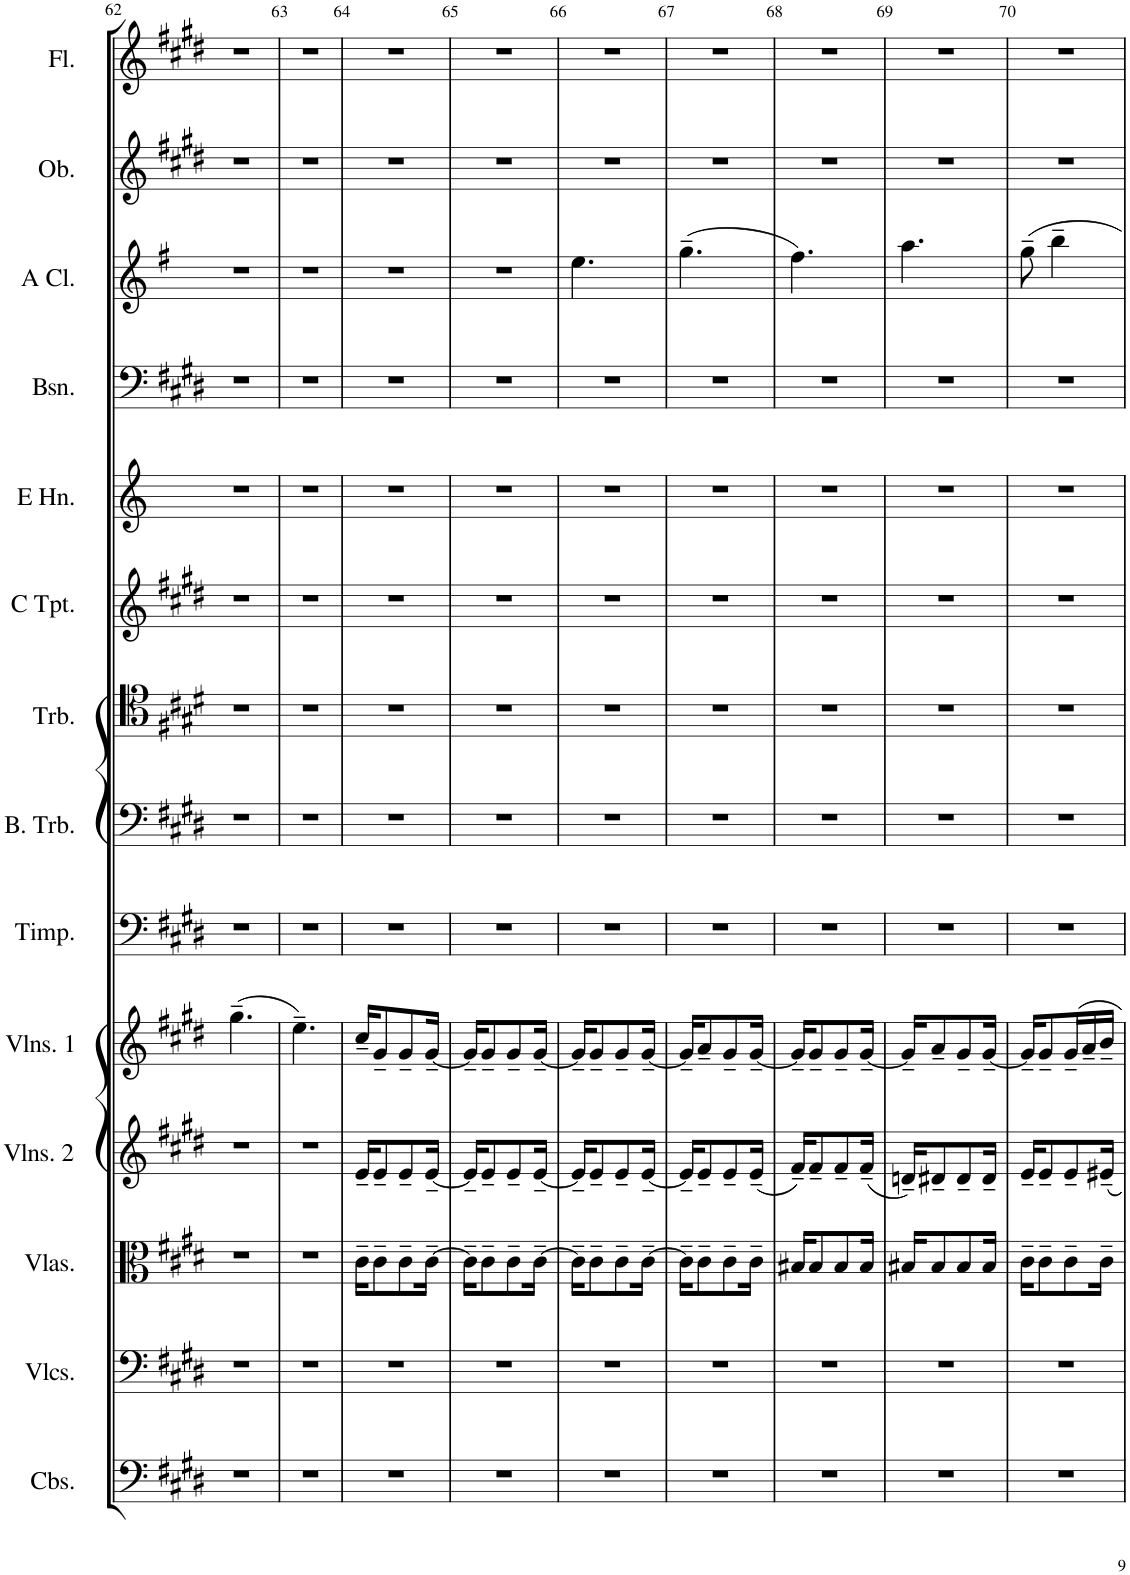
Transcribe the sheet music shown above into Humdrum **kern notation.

**kern	**kern	**kern	**kern	**kern	**kern	**kern	**kern	**kern	**kern	**kern	**kern	**kern	**kern
*part14	*part13	*part12	*part11	*part10	*part9	*part8	*part7	*part6	*part5	*part4	*part3	*part2	*part1
*staff14	*staff13	*staff12	*staff11	*staff10	*staff9	*staff8	*staff7	*staff6	*staff5	*staff4	*staff3	*staff2	*staff1
*I"Contrabasses	*I"Violoncellos	*I"Violas	*I"Violins 2	*I"Violins 1	*I"Timpani in E B	*I"Bass Trombone	*I"Trombone	*I"C Trumpet	*I"E Horn	*I"Bassoon	*I"A Clarinet	*I"Oboe	*I"Flute
*I'Cbs.	*I'Vlcs.	*I'Vlas.	*I'Vlns. 2	*I'Vlns. 1	*I'Timp.	*I'B. Trb.	*I'Trb.	*I'C Tpt.	*I'E Hn.	*I'Bsn.	*I'A Cl.	*I'Ob.	*I'Fl.
!!LO:PB:g=z
*clefF4	*clefF4	*clefC3	*clefG2	*clefG2	*clefF4	*clefF4	*clefC4	*clefG2	*clefG2	*clefF4	*clefG2	*clefG2	*clefG2
*Trd7c12	*	*	*	*	*	*	*	*Trd1c2	*Trd5c8	*	*Trd2c3	*	*
*k[f#c#g#d#]	*k[f#c#g#d#]	*k[f#c#g#d#]	*k[f#c#g#d#]	*k[f#c#g#d#]	*k[f#c#g#d#]	*k[f#c#g#d#]	*k[f#c#g#d#]	*k[f#c#g#d#]	*k[]	*k[f#c#g#d#]	*k[f#]	*k[f#c#g#d#]	*k[f#c#g#d#]
*M3/8	*M3/8	*M3/8	*M3/8	*M3/8	*M3/8	*M3/8	*M3/8	*M3/8	*M3/8	*M3/8	*M3/8	*M3/8	*M3/8
=62	=62	=62	=62	=62	=62	=62	=62	=62	=62	=62	=62	=62	=62
4.r	4.r	4.r	4.r	(4.gg#~\	4.r	4.r	4.r	4.r	4.r	4.r	4.r	4.r	4.r
=63	=63	=63	=63	=63	=63	=63	=63	=63	=63	=63	=63	=63	=63
4.r	4.r	4.r	4.r	4.ee~\)	4.r	4.r	4.r	4.r	4.r	4.r	4.r	4.r	4.r
=64	=64	=64	=64	=64	=64	=64	=64	=64	=64	=64	=64	=64	=64
4.r	4.r	16c#~\KL	16e~/KL	16cc#~/KL	4.r	4.r	4.r	4.r	4.r	4.r	4.r	4.r	4.r
.	.	8c#~\	8e~/	8g#~/	.	.	.	.	.	.	.	.	.
.	.	8c#~\	8e~/	8g#~/	.	.	.	.	.	.	.	.	.
.	.	[16c#~\Jk	[16e~/Jk	[16g#~/Jk	.	.	.	.	.	.	.	.	.
=65	=65	=65	=65	=65	=65	=65	=65	=65	=65	=65	=65	=65	=65
4.r	4.r	16c#~\KL]	16e~/KL]	16g#~/KL]	4.r	4.r	4.r	4.r	4.r	4.r	4.r	4.r	4.r
.	.	8c#~\	8e~/	8g#~/	.	.	.	.	.	.	.	.	.
.	.	8c#~\	8e~/	8g#~/	.	.	.	.	.	.	.	.	.
.	.	[16c#~\Jk	[16e~/Jk	[16g#~/Jk	.	.	.	.	.	.	.	.	.
=66	=66	=66	=66	=66	=66	=66	=66	=66	=66	=66	=66	=66	=66
4.r	4.r	16c#~\KL]	16e~/KL]	16g#~/KL]	4.r	4.r	4.r	4.r	4.r	4.r	4.ee\	4.r	4.r
.	.	8c#~\	8e~/	8g#~/	.	.	.	.	.	.	.	.	.
.	.	8c#~\	8e~/	8g#~/	.	.	.	.	.	.	.	.	.
.	.	[16c#~\Jk	[16e~/Jk	[16g#~/Jk	.	.	.	.	.	.	.	.	.
=67	=67	=67	=67	=67	=67	=67	=67	=67	=67	=67	=67	=67	=67
4.r	4.r	16c#~\KL]	16e~/KL]	16g#~/KL]	4.r	4.r	4.r	4.r	4.r	4.r	(4.gg~\	4.r	4.r
.	.	8c#~\	8e~/	8a~/	.	.	.	.	.	.	.	.	.
.	.	8c#~\	8e~/	8g#~/	.	.	.	.	.	.	.	.	.
.	.	16c#~\Jk	(16e~/Jk	[16g#~/Jk	.	.	.	.	.	.	.	.	.
=68	=68	=68	=68	=68	=68	=68	=68	=68	=68	=68	=68	=68	=68
4.r	4.r	16B#X/KL	16f#~/KL)	16g#~/KL]	4.r	4.r	4.r	4.r	4.r	4.r	4.ff#\)	4.r	4.r
.	.	8B#/	8f#~/	8g#~/	.	.	.	.	.	.	.	.	.
.	.	8B#/	8f#~/	8g#~/	.	.	.	.	.	.	.	.	.
.	.	16B#/Jk	(16f#~/Jk	[16g#~/Jk	.	.	.	.	.	.	.	.	.
=69	=69	=69	=69	=69	=69	=69	=69	=69	=69	=69	=69	=69	=69
4.r	4.r	16B#X/KL	16dn~/KL)	16g#~/KL]	4.r	4.r	4.r	4.r	4.r	4.r	4.aa\	4.r	4.r
.	.	8B#/	8d#X~/	8a~/	.	.	.	.	.	.	.	.	.
.	.	8B#/	8d#~/	8g#~/	.	.	.	.	.	.	.	.	.
.	.	16B#/Jk	16d#~/Jk	[16g#~/Jk	.	.	.	.	.	.	.	.	.
=70	=70	=70	=70	=70	=70	=70	=70	=70	=70	=70	=70	=70	=70
4.r	4.r	16c#~\KL	16e~/KL	16g#~/KL]	4.r	4.r	4.r	4.r	4.r	4.r	8gg~\	4.r	4.r
.	.	8c#~\	8e~/	8g#~/	.	.	.	.	.	.	.	.	.
.	.	.	.	.	.	.	.	.	.	.	4bb~\	.	.
.	.	8c#~\	8e~/	16g#~/L	.	.	.	.	.	.	.	.	.
.	.	.	.	16a~/	.	.	.	.	.	.	.	.	.
.	.	16c#~\Jk	16e#X~/Jk	16b~/JJ	.	.	.	.	.	.	.	.	.
=	=	=	=	=	=	=	=	=	=	=	=	=	=
*-	*-	*-	*-	*-	*-	*-	*-	*-	*-	*-	*-	*-	*-
